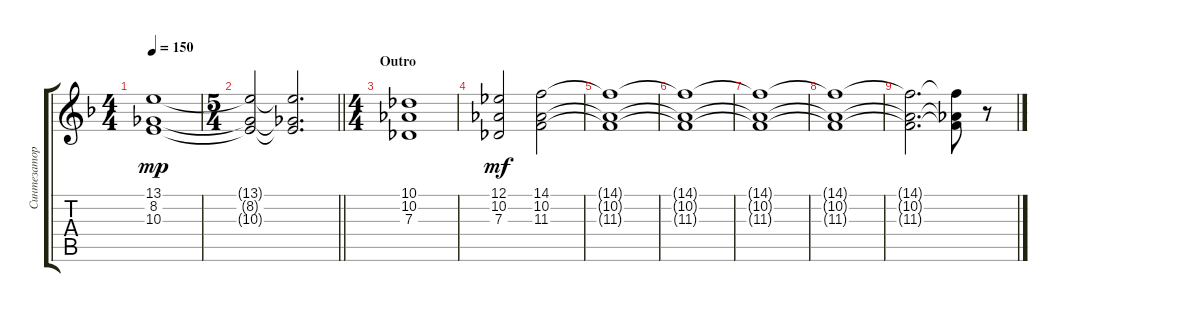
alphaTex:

\track ("Синтезатор" "Синтезатор") {instrument churchorgan}
\staff {score tabs}
\tuning (Eb4 Bb3 Gb3 Db3 Ab2 Eb2) {hide}
\ts (4 4)
\tempo 150
\clef g2
\ks dminor
(13.1 8.2 10.3).1{dy mp} |
\ts (5 4)
\barLineRight lightlight
(13.1{t} 8.2{t} 10.3{t}).2 (13.1{t} 8.2{t} 10.3{t}).2{d} |
\ts (4 4)
\section ("" "Outro")
(10.1 10.2 7.3).1 |
(12.1 10.2 7.3).2{dy mf} (14.1 10.2 11.3).2 |
(14.1{t} 10.2{t} 11.3{t}).1 |
(14.1{t} 10.2{t} 11.3{t}).1 |
(14.1{t} 10.2{t} 11.3{t}).1 |
(14.1{t} 10.2{t} 11.3{t}).1 |
(14.1{t} 10.2{t} 11.3{t}).2{d} (14.1{t} 10.2{t} 11.3{t}).8 r.8
